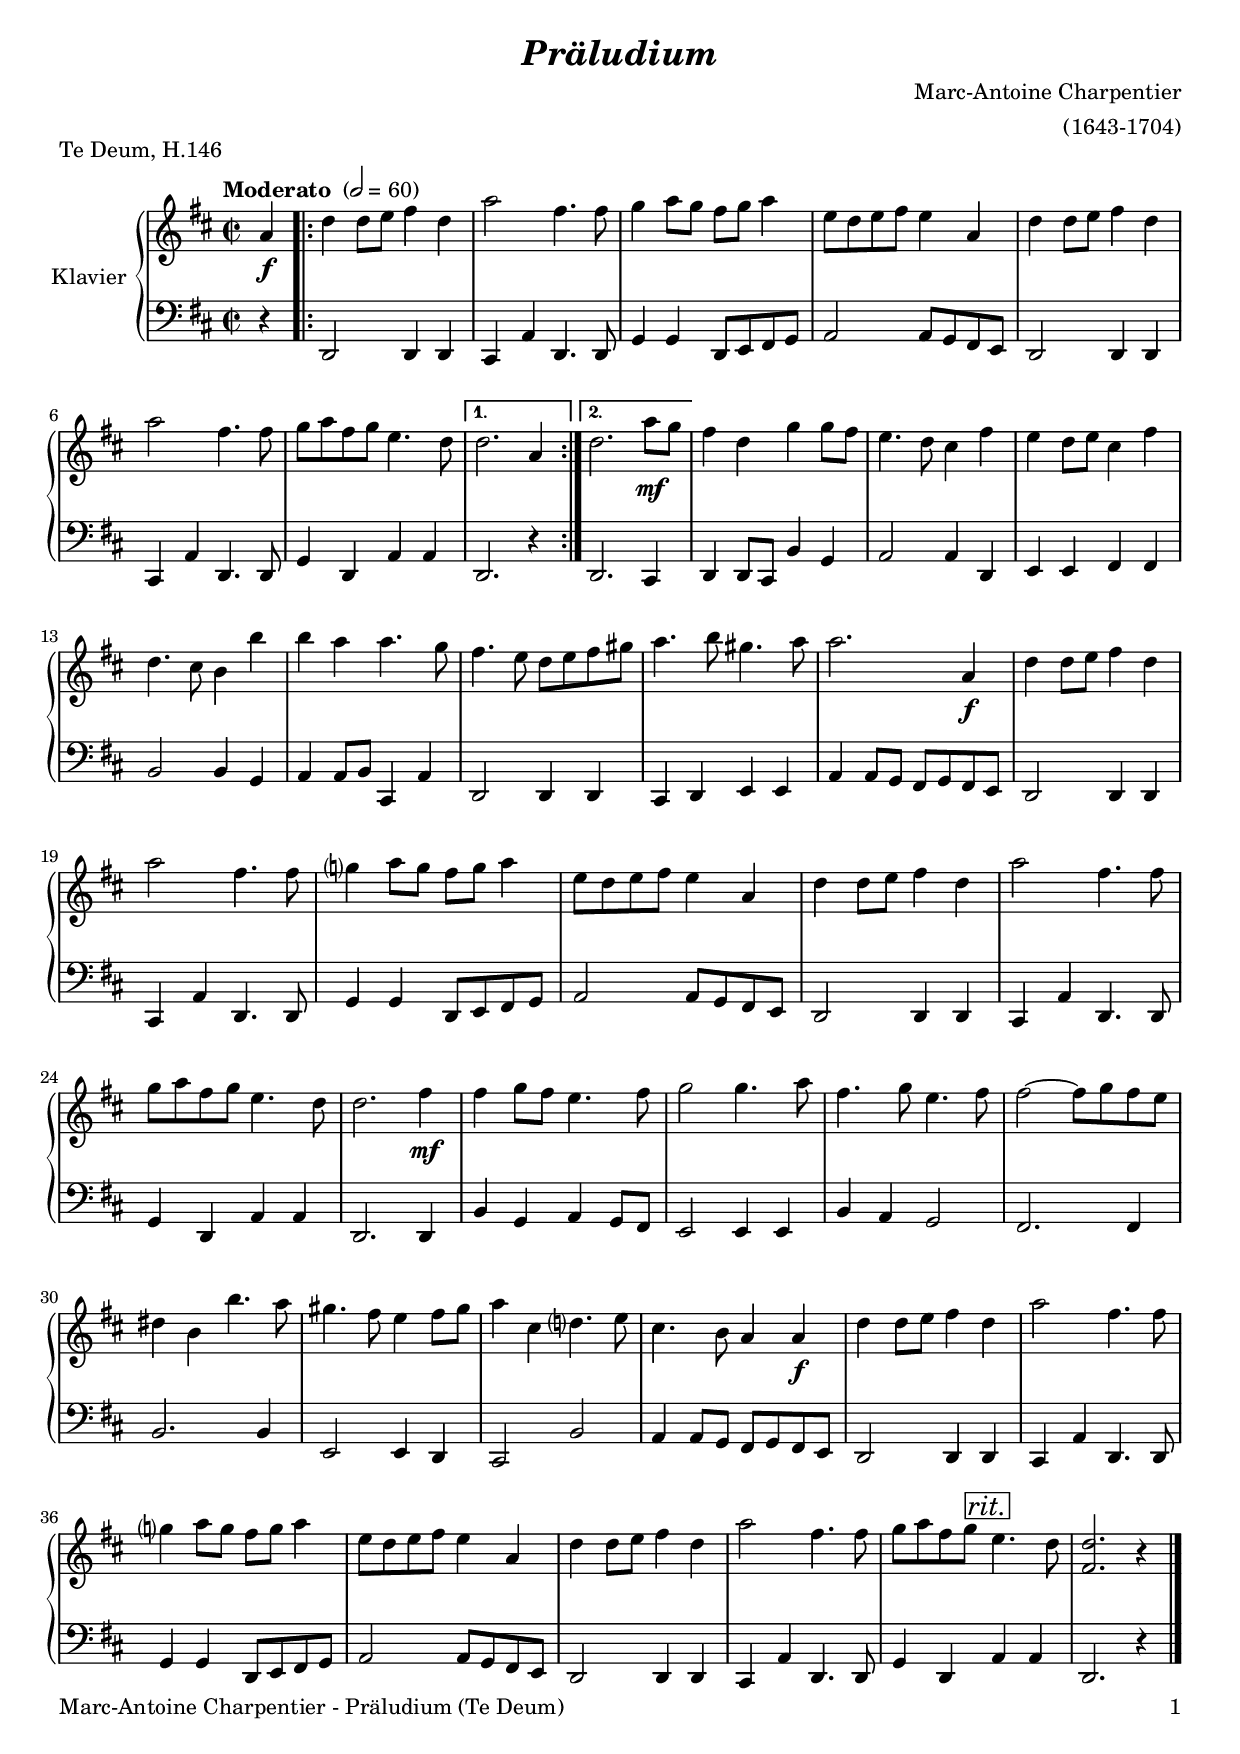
\version "2.24.1"
\include "deutsch.ly"

#(set-global-staff-size 19)

\header {
  title       = \markup \bold \italic "Präludium"
  composer    = "Marc-Antoine Charpentier"
  arranger    = "(1643-1704)"
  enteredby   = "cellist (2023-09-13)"
  piece       = "Te Deum, H.146"
}

voiceconsts = {
  \key d \major
  \time 2/2
%  \numericTimeSignature
  \compressEmptyMeasures
  % Set default beaming for all staves
%  \set Timing.beamExceptions = #'()
%  \set Timing.baseMoment     = #(ly:make-moment 1 4)
%  \set Timing.beatStructure  = #'(1 1 1)
  \tempo "Moderato " 2=60
}

% mikl = "harpsichord"
% mikl = "bright acoustic"
mikl = "church organ"
% mikl = "reed organ"

atem = \mark \markup \box \italic "a tempo"
dcaf = \mark \markup \box \italic "D.C. al Fine"
fine = \mark \markup \box \italic "Fine"
rit  = \mark \markup \box \italic "rit."

va = \relative c'' {
  \voiceconsts

  \partial 4 a4\f
  \repeat volta 2 {
    d d8 e fis4 d
    a'2 fis4. fis8
    g4 a8 g fis g a4
    e8 d e fis e4 a,

    d d8 e fis4 d
    a'2 fis4. fis8
    g a fis g e4. d8
  }
  \alternative {
    { d2. a4 }
    { d2. a'8\mf g }
  }
  fis4 d g g8 fis
  e4. d8 cis4 fis
  e d8 e cis4 fis
  d4. cis8 h4 h'

  h a a4. g8
  fis4. e8 d e fis gis
  a4. h8 gis4. a8
  a2. a,4\f

  d d8 e fis4 d
  a'2 fis4. fis8
  g?4 a8 g fis g a4
  e8 d e fis e4 a,

  d d8 e fis4 d
  a'2 fis4. fis8
  g a fis g e4. d8
  d2. fis4\mf

  fis g8 fis e4. fis8
  g2 g4. a8
  fis4. g8 e4. fis8
  fis2~ fis8 g fis e

  dis4 h h'4. a8
  gis4. fis8 e4 fis8 gis
  a4 cis, d?4. e8
  cis4. h8 a4 a\f

  d d8 e fis4 d
  a'2 fis4. fis8
  g?4 a8 g fis g a4
  e8 d e fis e4 a,

  d d8 e fis4 d
  a'2 fis4. fis8
  g a fis g \rit e4. d8
  <fis, d'>2. r4 \bar "|."
}

vb = \relative c, {
  \voiceconsts
  \clef "bass"
  
  \partial 4 r4
  \repeat volta 2 {
    d2 d4 d
    cis a' d,4. d8
    g4 g d8 e fis g
    a2 a8 g fis e

    d2 d4 d
    cis a' d,4. d8
    g4 d a' a
  }
  \alternative {
    { d,2. r4 }
    { d2. cis4 }
  }
  d d8 cis h'4 g
  a2 a4 d,
  e e fis fis
  h2 h4 g

  a a8 h cis,4 a'
  d,2 d4 d
  cis d e e
  a a8 g fis g fis e

  d2 d4 d
  cis a' d,4. d8
  g4 g d8 e fis g
  a2 a8 g fis e

  d2 d4 d
  cis a' d,4. d8
  g4 d a' a
  d,2. d4

  h' g a g8 fis
  e2 e4 e
  h' a g2
  fis2. fis4

  h2. h4
  e,2 e4 d
  cis2 h'
  a4 a8 g fis g fis e

  d2 d4 d
  cis a' d,4. d8
  g4 g d8 e fis g
  a2 a8 g fis e

  d2 d4 d
  cis a' d,4. d8
  g4 d \rit a' a
  d,2. r4 \bar "|."
}


music = \new PianoStaff <<
  \set PianoStaff.midiInstrument = \mikl
  \set PianoStaff.instrumentName = \markup \center-column { "Klavier" }
  <<
    \new Staff {
      \transpose d d { \va }
    }
%    \new Dynamics \vdy
    \new Staff {
      \transpose d d { \vb }
    }
  >>  
>>

\book {
   \paper {
    print-page-number = ##t
    print-first-page-number = ##t
    ragged-last-bottom = ##f
    oddHeaderMarkup = \markup \null
    evenHeaderMarkup = \markup \null
    oddFooterMarkup = \markup {
      \fill-line {
        \if \should-print-page-number
        "Marc-Antoine Charpentier - Präludium (Te Deum)" \fromproperty #'page:page-number-string
      }
    }
    evenFooterMarkup = \oddFooterMarkup
  } \score {
    \music
    \layout {}
  }

  \score {
    \unfoldRepeats \music

    \midi {
      \context {
        \Score
      }
    }
  }
}
